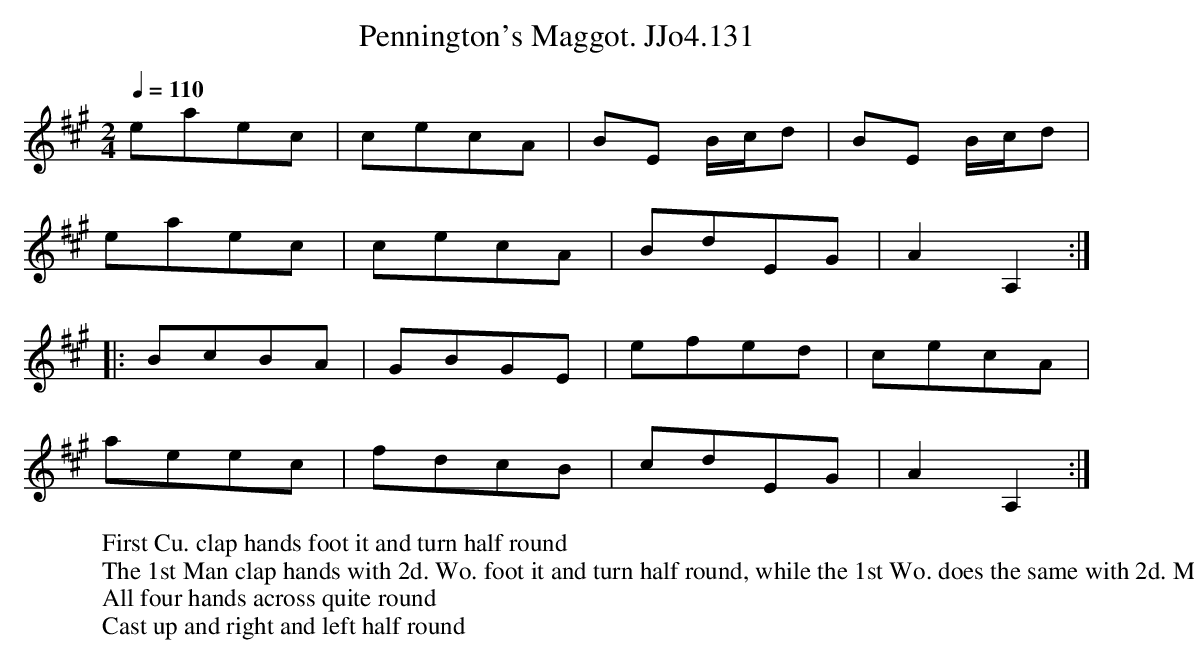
X:1
T:Pennington's Maggot. JJo4.131
M:2/4
Q:1/4=110
L:1/8
K:A
eaec | cecA | BE B/c/d | BE B/c/d |
eaec | cecA | BdEG | A2A,2 :|
|: BcBA | GBGE | efed | cecA |
aeec | fdcB | cdEG | A2A,2 :|
W:First Cu. clap hands foot it and turn half round
W:The 1st Man clap hands with 2d. Wo. foot it and turn half round, while the 1st Wo. does the same with 2d. Man
W:All four hands across quite round
W:Cast up and right and left half round
